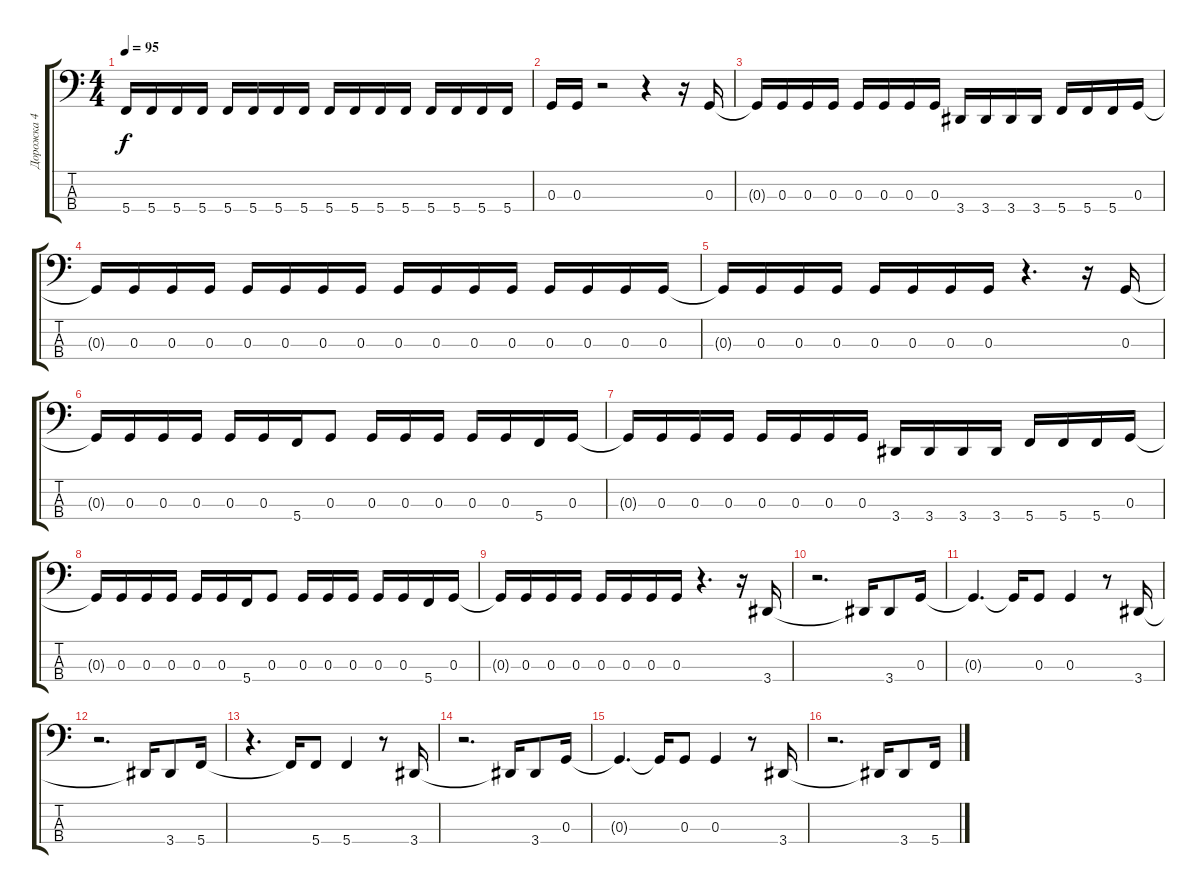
\track ("Дорожка 4" "Дорожка 4") {instrument electricbassfinger}
\staff {score tabs}
\tuning (F2 C2 G1 C1) {hide}
\ts (4 4)
\tempo 95
\clef f4
\ks c
5.4.16{dy f} 5.4.16 5.4.16 5.4.16 5.4.16 5.4.16 5.4.16 5.4.16 5.4.16 5.4.16 5.4.16 5.4.16 5.4.16 5.4.16 5.4.16 5.4.16 |
0.3.16 0.3.16 r.2 r.4 r.16 0.3.16 |
0.3{t}.16 0.3.16 0.3.16 0.3.16 0.3.16 0.3.16 0.3.16 0.3.16 3.4.16 3.4.16 3.4.16 3.4.16 5.4.16 5.4.16 5.4.16 0.3.16 |
0.3{t}.16 0.3.16 0.3.16 0.3.16 0.3.16 0.3.16 0.3.16 0.3.16 0.3.16 0.3.16 0.3.16 0.3.16 0.3.16 0.3.16 0.3.16 0.3.16 |
0.3{t}.16 0.3.16 0.3.16 0.3.16 0.3.16 0.3.16 0.3.16 0.3.16 r.4{d} r.16 0.3.16 |
0.3{t}.16 0.3.16 0.3.16 0.3.16 0.3.16 0.3.16 5.4.16 0.3.8 0.3.16 0.3.16 0.3.16 0.3.16 0.3.16 5.4.16 0.3.16 |
0.3{t}.16 0.3.16 0.3.16 0.3.16 0.3.16 0.3.16 0.3.16 0.3.16 3.4.16 3.4.16 3.4.16 3.4.16 5.4.16 5.4.16 5.4.16 0.3.16 |
0.3{t}.16 0.3.16 0.3.16 0.3.16 0.3.16 0.3.16 5.4.16 0.3.8 0.3.16 0.3.16 0.3.16 0.3.16 0.3.16 5.4.16 0.3.16 |
0.3{t}.16 0.3.16 0.3.16 0.3.16 0.3.16 0.3.16 0.3.16 0.3.16 r.4{d} r.16 3.4.16 |
r.2{d} 3.4{t}.16 3.4.8 0.3.16 |
0.3{t}.4{d} 0.3{t}.16 0.3.8 0.3.4 r.8 3.4.16 |
r.2{d} 3.4{t}.16 3.4.8 5.4.16 |
r.4{d} 5.4{t}.16 5.4.8 5.4.4 r.8 3.4.16 |
r.2{d} 3.4{t}.16 3.4.8 0.3.16 |
0.3{t}.4{d} 0.3{t}.16 0.3.8 0.3.4 r.8 3.4.16 |
r.2{d} 3.4{t}.16 3.4.8 5.4.16
